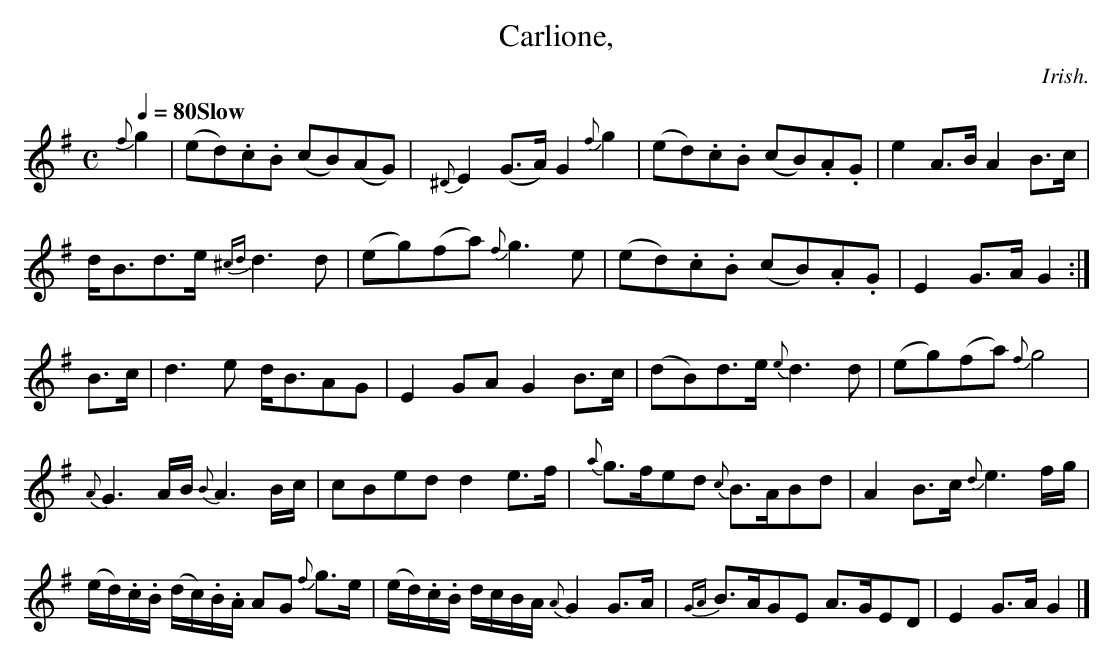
X:1
T:Carlione,
C:Irish.
M:C
L:1/8
Q:1/4=80 "Slow"
K:G
{f}g2 |(ed).c.B                 (cB)(A`G)  |{^D}E2````````(G>A)        G2{f}g2   |\
       (ed).c.B                 (cB).A.G   |     e2          A>B         A2   B>c  |
        d<B`d>e             {^cd}d3    d   |    (eg)````````(fa)      {f}g3    e   |\
       (ed).c.B                 (cB).A.G   |     E2          G>A         G2       :|
   B>c| d3    e                  d<B`A`G   |     E2          GA          G2   B>c  |\
       (dB)`d>e               {e}d3    d   |    (eg)````````(fa)      {f}g4        |
     {A}G3  A/B/              {B}A3    B/c/|     cB``````````ed          d2   e>f  |\
     {a}g>fed                 {c}B>A`Bd    |     A2          B>c      {d}e3    f/g/|
       (e/d/).c/.B/ (d/c/).B/.A/ AG {f}g>e |    (e/d/).c/.B/ d/c/B/A/ {A}G2   G>A  |\
    {GA}B>AGE                    A>G```ED  |     E2          G>A         G2       |]
